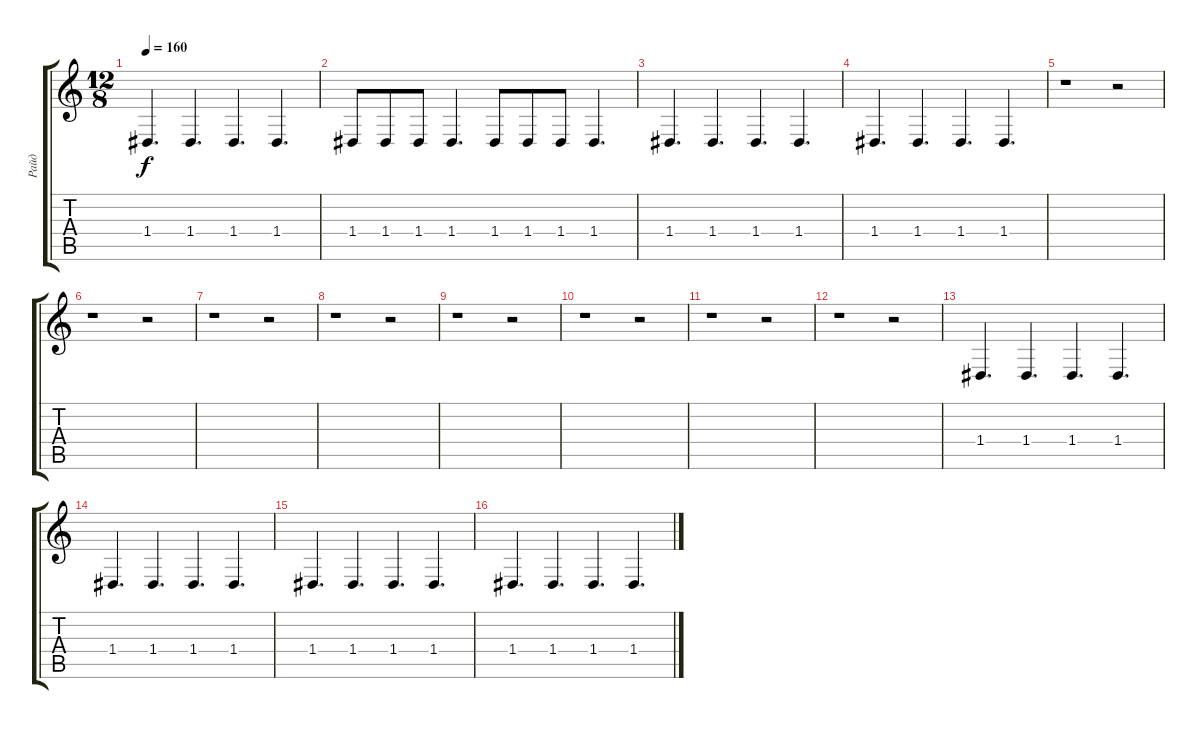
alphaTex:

\track ("Райд" "Райд") {instrument acousticgrandpiano}
\staff {score tabs}
\tuning (E4 B3 G3 D3 A2 E2) {hide}
\ts (12 8)
\tempo 160
\clef g2
\ks c
1.4.4{d dy f} 1.4.4{d} 1.4.4{d} 1.4.4{d} |
1.4.8 1.4.8 1.4.8 1.4.4{d} 1.4.8 1.4.8 1.4.8 1.4.4{d} |
1.4.4{d} 1.4.4{d} 1.4.4{d} 1.4.4{d} |
1.4.4{d} 1.4.4{d} 1.4.4{d} 1.4.4{d} |
r.1 r.2 |
r.1 r.2 |
r.1 r.2 |
r.1 r.2 |
r.1 r.2 |
r.1 r.2 |
r.1 r.2 |
r.1 r.2 |
1.4.4{d} 1.4.4{d} 1.4.4{d} 1.4.4{d} |
1.4.4{d} 1.4.4{d} 1.4.4{d} 1.4.4{d} |
1.4.4{d} 1.4.4{d} 1.4.4{d} 1.4.4{d} |
1.4.4{d} 1.4.4{d} 1.4.4{d} 1.4.4{d}
